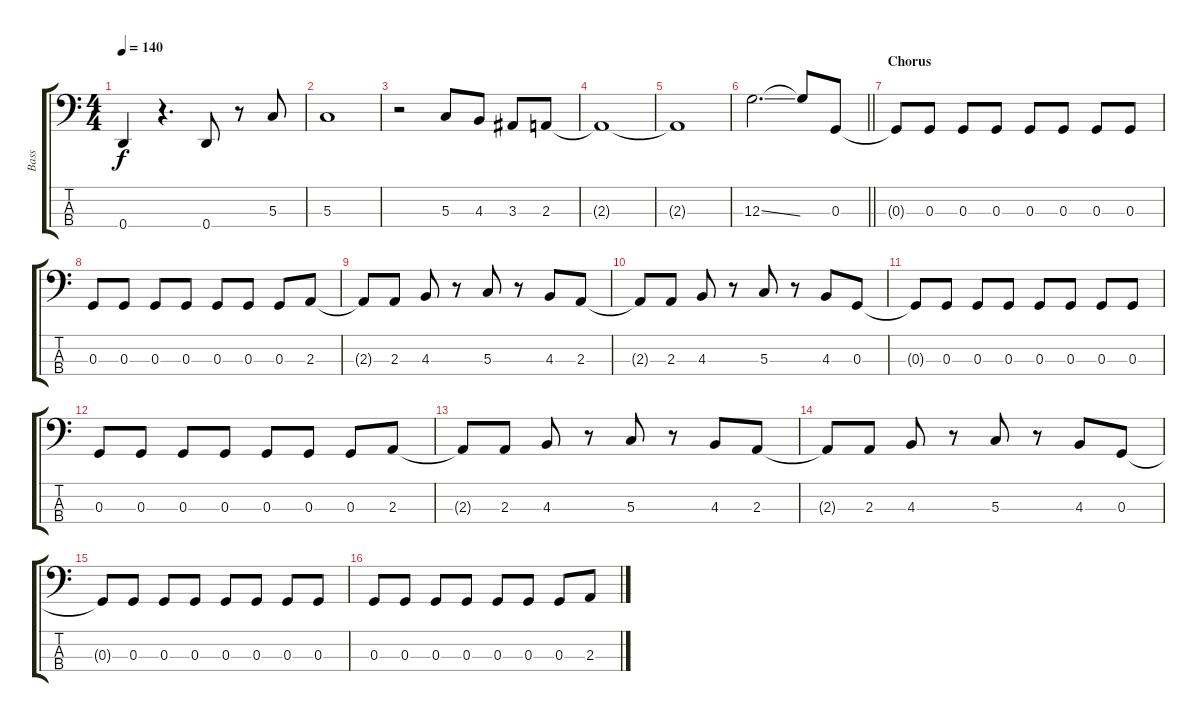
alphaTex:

\track ("Bass" "Bass") {instrument electricbasspick}
\staff {score tabs}
\tuning (F2 C2 G1 D1) {hide}
\ts (4 4)
\tempo 140
\clef f4
\ks c
0.4{t}.4{dy f} r.4{d} 0.4.8 r.8 5.3.8 |
5.3.1 |
r.2 5.3.8 4.3.8 3.3.8 2.3.8 |
2.3{t}.1 |
2.3{t}.1 |
\barLineRight lightlight
12.3{ss}.2{d} 12.3{t}.8 0.3.8 |
\section ("" "Chorus")
0.3{t}.8 0.3.8 0.3.8 0.3.8 0.3.8 0.3.8 0.3.8 0.3.8 |
0.3.8 0.3.8 0.3.8 0.3.8 0.3.8 0.3.8 0.3.8 2.3.8 |
2.3{t}.8 2.3.8 4.3.8 r.8 5.3.8 r.8 4.3.8 2.3.8 |
2.3{t}.8 2.3.8 4.3.8 r.8 5.3.8 r.8 4.3.8 0.3.8 |
0.3{t}.8 0.3.8 0.3.8 0.3.8 0.3.8 0.3.8 0.3.8 0.3.8 |
0.3.8 0.3.8 0.3.8 0.3.8 0.3.8 0.3.8 0.3.8 2.3.8 |
2.3{t}.8 2.3.8 4.3.8 r.8 5.3.8 r.8 4.3.8 2.3.8 |
2.3{t}.8 2.3.8 4.3.8 r.8 5.3.8 r.8 4.3.8 0.3.8 |
0.3{t}.8 0.3.8 0.3.8 0.3.8 0.3.8 0.3.8 0.3.8 0.3.8 |
0.3.8 0.3.8 0.3.8 0.3.8 0.3.8 0.3.8 0.3.8 2.3.8
